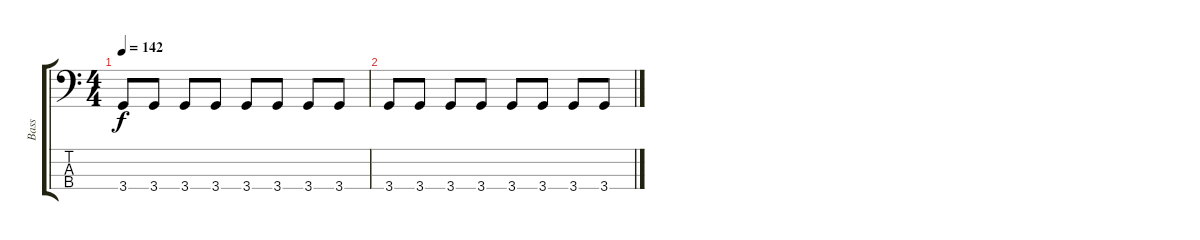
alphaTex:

\track ("Bass" "Bass") {instrument electricbasspick}
\staff {score tabs}
\tuning (G2 D2 A1 E1) {hide}
\ts (4 4)
\tempo 142
\clef f4
\ks c
3.4.8{dy f} 3.4.8 3.4.8 3.4.8 3.4.8 3.4.8 3.4.8 3.4.8 |
3.4.8 3.4.8 3.4.8 3.4.8 3.4.8 3.4.8 3.4.8 3.4.8
